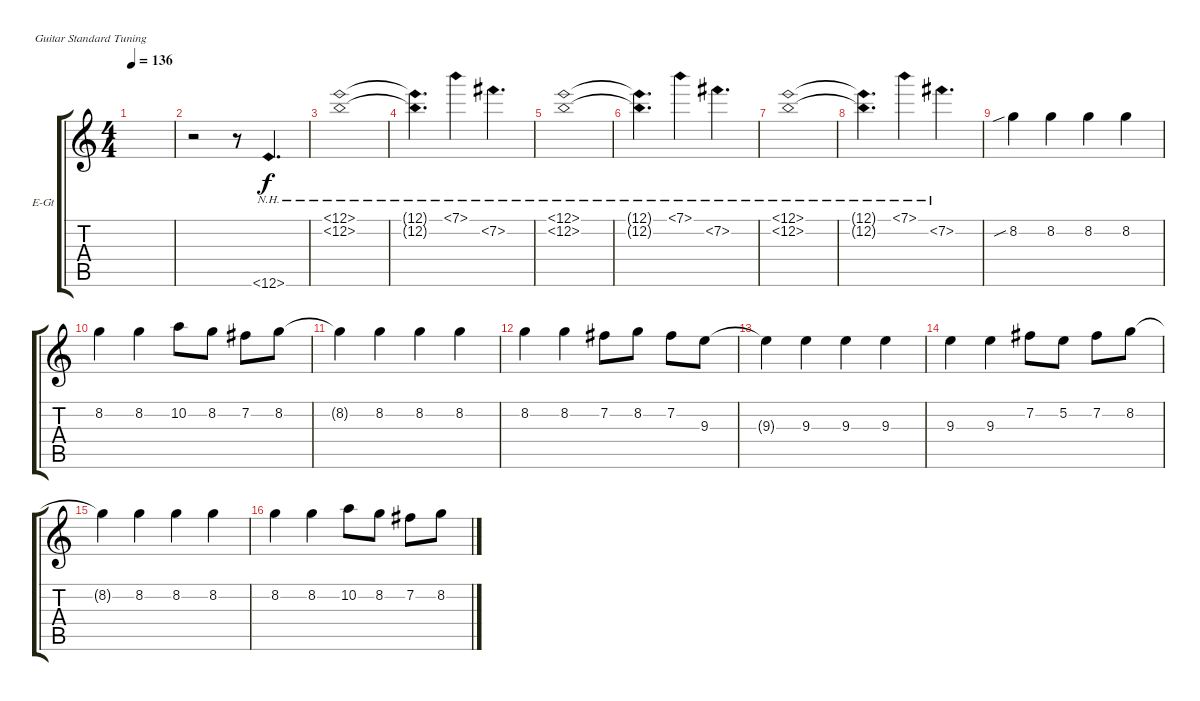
\defaultSystemsLayout 4
\bracketExtendMode groupsimilarinstruments
\firstSystemTrackNameOrientation horizontal
\otherSystemsTrackNameOrientation horizontal
\track ("Г. Каспарян" "E-Gt") {instrument overdrivenguitar}
\staff {score tabs}
\tuning (E4 B3 G3 D3 A2 E2)
\ts (4 4)
\tempo 136
\clef g2
\scale
0.333333
\ks c
|
\scale
0.333333 r.2 r.8 12.6{nh}.4{d} |
\scale
0.333333 (12.2{nh} 12.1{nh}).1 |
\scale
0.333333 (12.1{nh t} 12.2{nh t}).4{d} 7.1{nh}.4 7.2{nh}.4{d} |
\scale
0.333333 (12.2{nh} 12.1{nh}).1 |
\scale
0.333333 (12.1{nh t} 12.2{nh t}).4{d} 7.1{nh}.4 7.2{nh}.4{d} |
\scale
0.333333 (12.2{nh} 12.1{nh}).1 |
\scale
0.333333 (12.1{nh t} 12.2{nh t}).4{d} 7.1{nh}.4 7.2{nh}.4{d} |
\scale
0.333333 8.2{sib}.4 8.2.4 8.2.4 8.2.4 |
\scale
0.333333 8.2.4 8.2.4 10.2.8 8.2.8 7.2.8 8.2.8 |
\scale
0.333333 8.2{t}.4 8.2.4 8.2.4 8.2.4 |
\scale
0.333333 8.2.4 8.2.4 7.2.8 8.2.8 7.2.8 9.3.8 |
\scale
0.333333 9.3{t}.4 9.3.4 9.3.4 9.3.4 |
\scale
0.333333 9.3.4 9.3.4 7.2.8 5.2.8 7.2.8 8.2.8 |
\scale
0.333333 8.2{t}.4 8.2.4 8.2.4 8.2.4 |
\scale
0.333333 8.2.4 8.2.4 10.2.8 8.2.8 7.2.8 8.2.8
